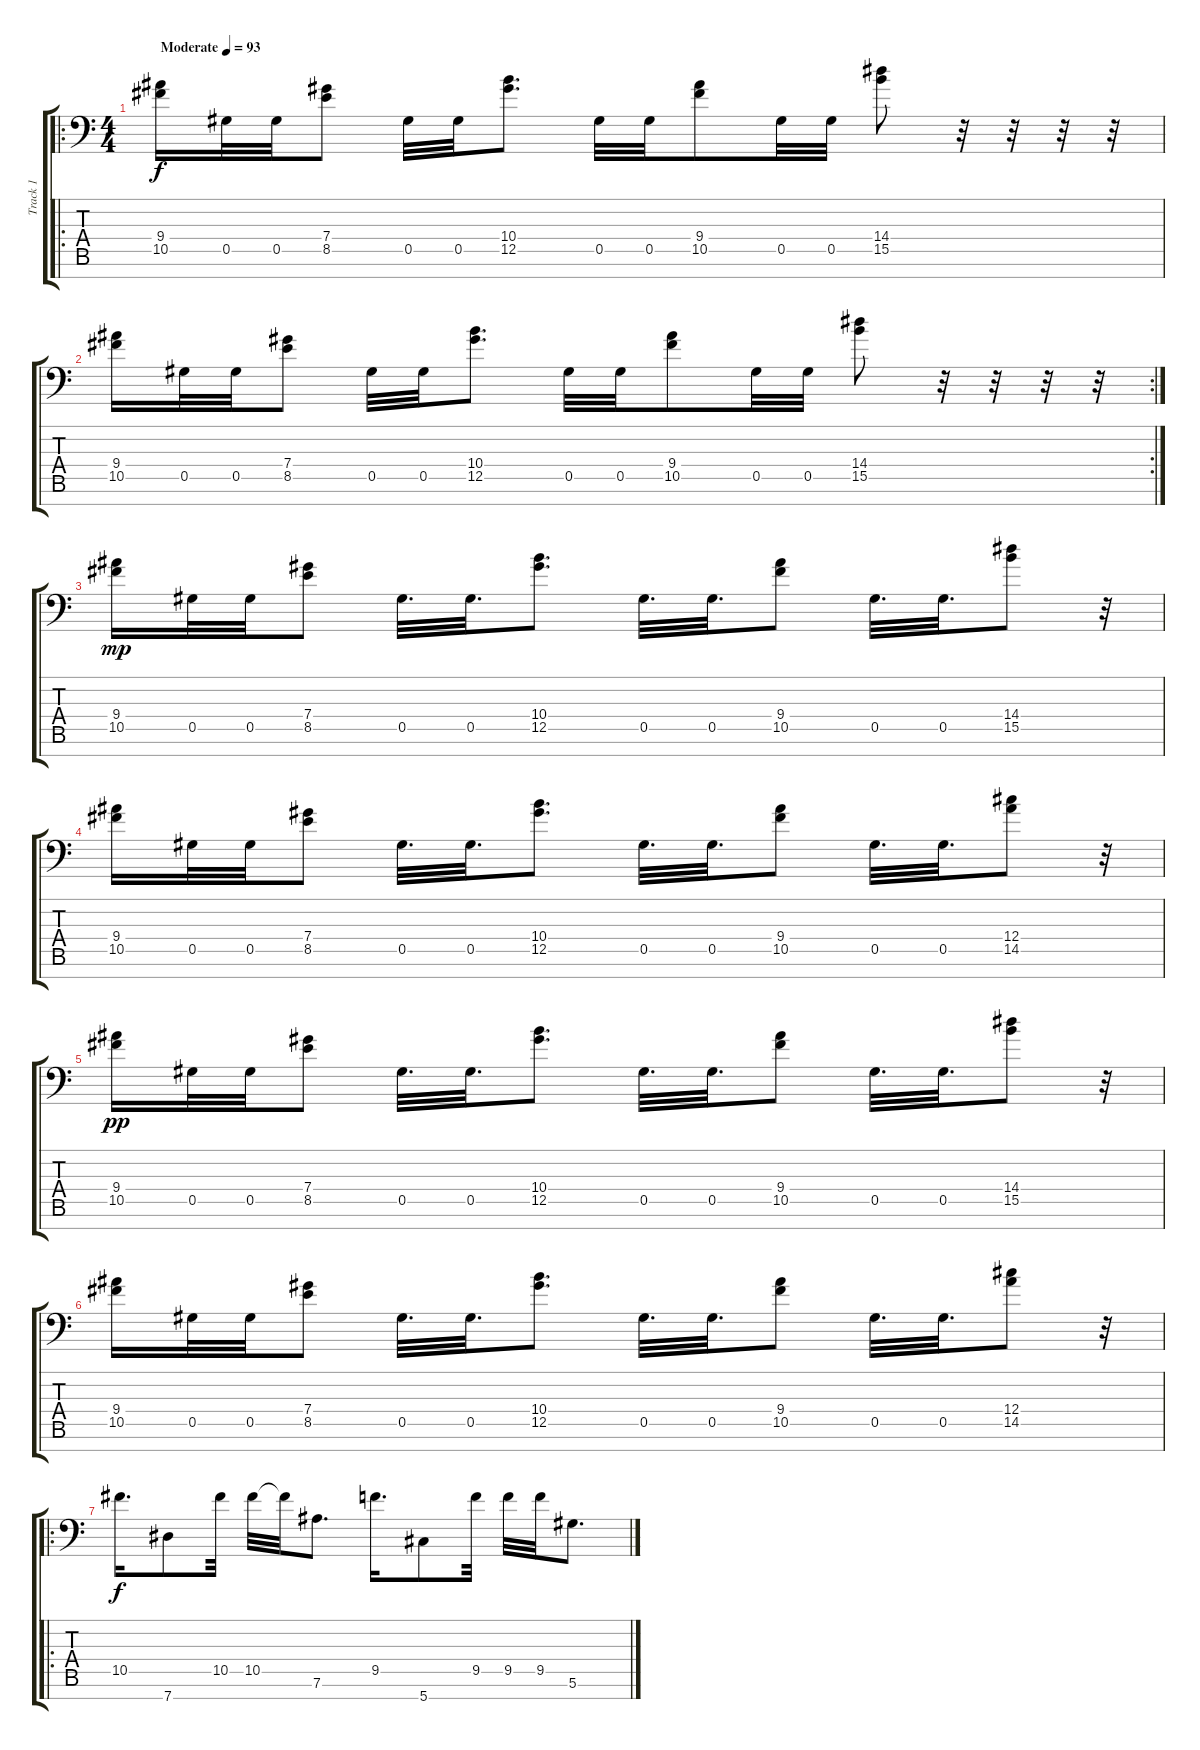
\track ("Track 1" "Track 1") {instrument distortionguitar}
\staff {score tabs}
\tuning (Eb4 Bb3 Gb3 Db3 Ab2 Eb2 Ab1) {hide}
\ro
\ts (4 4)
\tempo (93 "Moderate")
\clef f4
\ks c
(9.4 10.5).16{dy f instrument distortionguitar} 0.5.32 0.5.32 (7.4 8.5).8 0.5.32 0.5.32 (10.4 12.5).8{d} 0.5.32 0.5.32 (9.4 10.5).8 0.5.32 0.5.32 (14.4 15.5).8 r.32 r.32 r.32 r.32 |
\rc 2
(9.4 10.5).16 0.5.32 0.5.32 (7.4 8.5).8 0.5.32 0.5.32 (10.4 12.5).8{d} 0.5.32 0.5.32 (9.4 10.5).8 0.5.32 0.5.32 (14.4 15.5).8 r.32 r.32 r.32 r.32 |
(9.4 10.5).16{dy mp} 0.5.32 0.5.32 (7.4 8.5).8 0.5.32{d} 0.5.32{d} (10.4 12.5).8{d} 0.5.32{d} 0.5.32{d} (9.4 10.5).8 0.5.32{d} 0.5.32{d} (14.4 15.5).8 r.32 |
(9.4 10.5).16 0.5.32 0.5.32 (7.4 8.5).8 0.5.32{d} 0.5.32{d} (10.4 12.5).8{d} 0.5.32{d} 0.5.32{d} (9.4 10.5).8 0.5.32{d} 0.5.32{d} (12.4 14.5).8 r.32 |
(9.4 10.5).16{dy pp} 0.5.32 0.5.32 (7.4 8.5).8 0.5.32{d} 0.5.32{d} (10.4 12.5).8{d} 0.5.32{d} 0.5.32{d} (9.4 10.5).8 0.5.32{d} 0.5.32{d} (14.4 15.5).8 r.32 |
(9.4 10.5).16 0.5.32 0.5.32 (7.4 8.5).8 0.5.32{d} 0.5.32{d} (10.4 12.5).8{d} 0.5.32{d} 0.5.32{d} (9.4 10.5).8 0.5.32{d} 0.5.32{d} (12.4 14.5).8 r.32 |
\ro
10.5.16{d dy f} 7.7.8 10.5.32 10.5.32 10.5{t}.32 7.6.8{d} 9.5.16{d} 5.7.8 9.5.32 9.5.32 9.5.32 5.6.8{d}
